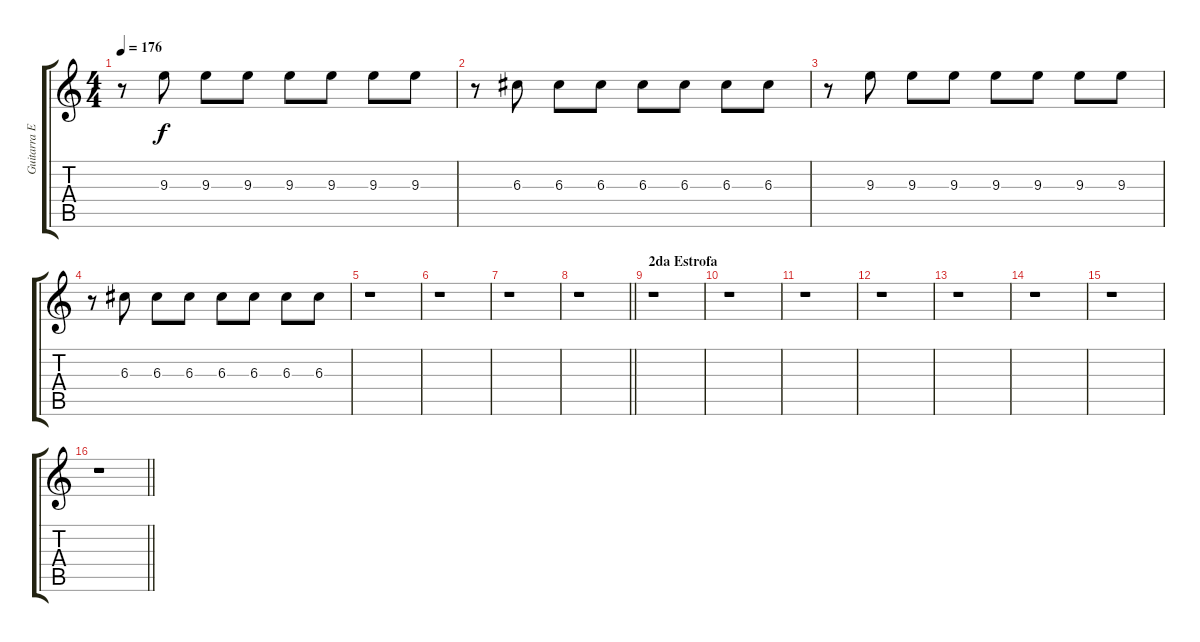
\track ("Guitarra Extra" "Guitarra E") {instrument distortionguitar}
\staff {score tabs}
\tuning (E4 B3 G3 D3 A2 E2) {hide}
\ts (4 4)
\tempo 176
\clef g2
\ks c
r.8{dy f volume 10 balance 8} 9.3.8 9.3.8 9.3.8 9.3.8 9.3.8 9.3.8 9.3.8 |
r.8 6.3.8 6.3.8 6.3.8 6.3.8 6.3.8 6.3.8 6.3.8 |
r.8 9.3.8 9.3.8 9.3.8 9.3.8 9.3.8 9.3.8 9.3.8 |
r.8 6.3.8 6.3.8 6.3.8 6.3.8 6.3.8 6.3.8 6.3.8 |
r.1 |
r.1 |
r.1 |
\barLineRight lightlight
r.1 |
\section ("" "2da Estrofa")
r.1 |
r.1 |
r.1 |
r.1 |
r.1 |
r.1 |
r.1 |
\barLineRight lightlight
r.1
